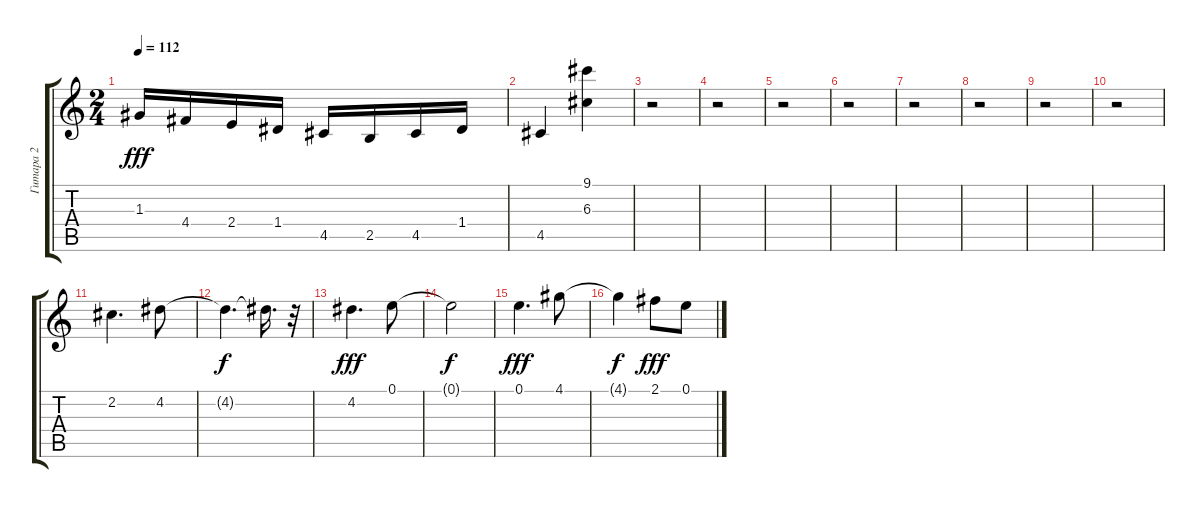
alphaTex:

\track ("Гитара 2" "Гитара 2") {instrument distortionguitar}
\staff {score tabs}
\tuning (E4 B3 G3 D3 A2 E2) {hide}
\ts (2 4)
\tempo 112
\clef g2
\ks c
1.3.16{dy fff} 4.4.16 2.4.16 1.4.16 4.5.16 2.5.16 4.5.16 1.4.16 |
4.5.4 (9.1 6.3).4 |
r.2 |
r.2 |
r.2 |
r.2 |
r.2 |
r.2 |
r.2 |
r.2 |
2.2.4{d} 4.2.8 |
4.2{t}.4{d dy f} 4.2{t}.16{d} r.32 |
4.2.4{d dy fff} 0.1.8 |
0.1{t}.2{dy f} |
0.1.4{d dy fff} 4.1.8 |
4.1{t}.4{dy f} 2.1.8{dy fff} 0.1.8
